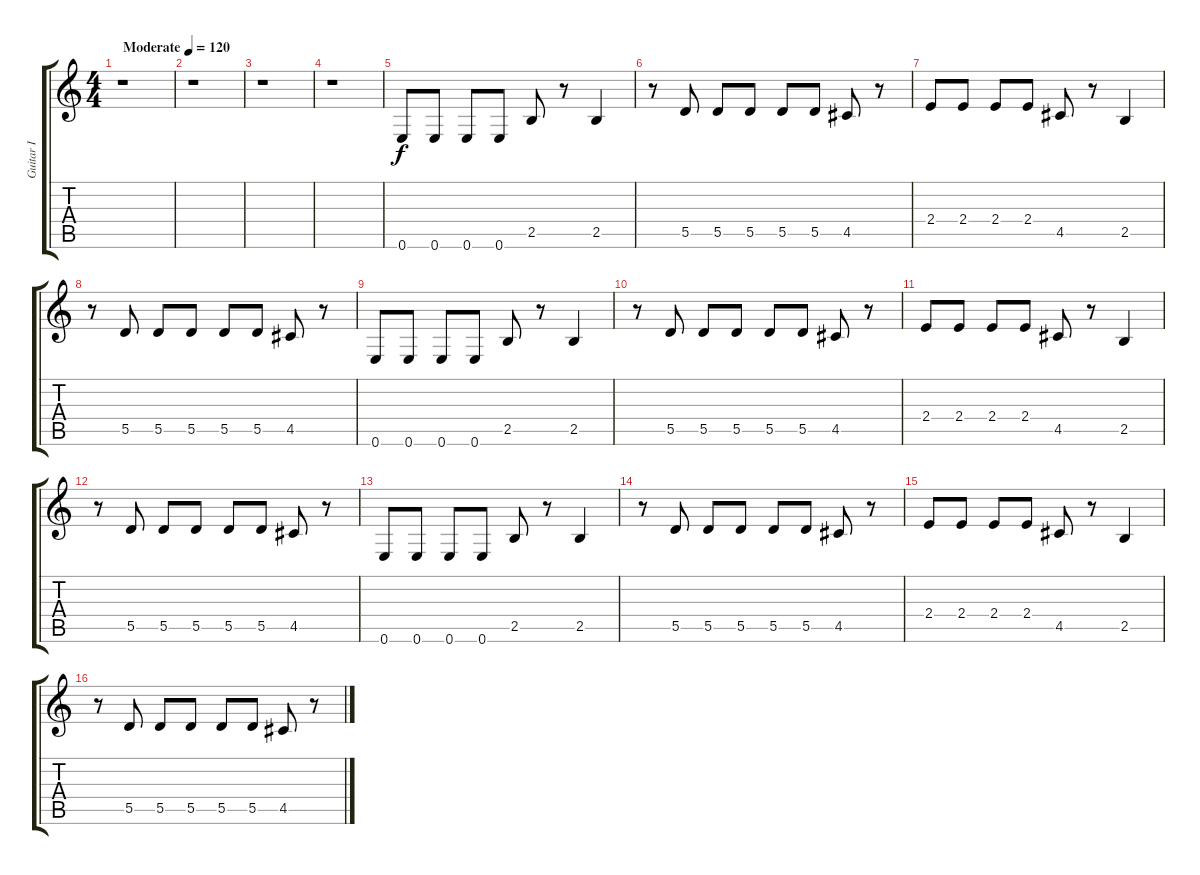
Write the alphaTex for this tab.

\track ("Guitar I" "Guitar I") {instrument electricguitarmuted}
\staff {score tabs}
\tuning (E4 B3 G3 D3 A2 E2) {hide}
\ts (4 4)
\tempo (120 "Moderate")
\clef g2
\ks c
r.1{dy f instrument electricguitarmuted} |
r.1 |
r.1 |
r.1 |
0.6.8 0.6.8 0.6.8 0.6.8 2.5.8 r.8 2.5.4 |
r.8 5.5.8 5.5.8 5.5.8 5.5.8 5.5.8 4.5.8 r.8 |
2.4.8 2.4.8 2.4.8 2.4.8 4.5.8 r.8 2.5.4 |
r.8 5.5.8 5.5.8 5.5.8 5.5.8 5.5.8 4.5.8 r.8 |
0.6.8 0.6.8 0.6.8 0.6.8 2.5.8 r.8 2.5.4 |
r.8 5.5.8 5.5.8 5.5.8 5.5.8 5.5.8 4.5.8 r.8 |
2.4.8 2.4.8 2.4.8 2.4.8 4.5.8 r.8 2.5.4 |
r.8 5.5.8 5.5.8 5.5.8 5.5.8 5.5.8 4.5.8 r.8 |
0.6.8 0.6.8 0.6.8 0.6.8 2.5.8 r.8 2.5.4 |
r.8 5.5.8 5.5.8 5.5.8 5.5.8 5.5.8 4.5.8 r.8 |
2.4.8 2.4.8 2.4.8 2.4.8 4.5.8 r.8 2.5.4 |
r.8 5.5.8 5.5.8 5.5.8 5.5.8 5.5.8 4.5.8 r.8
